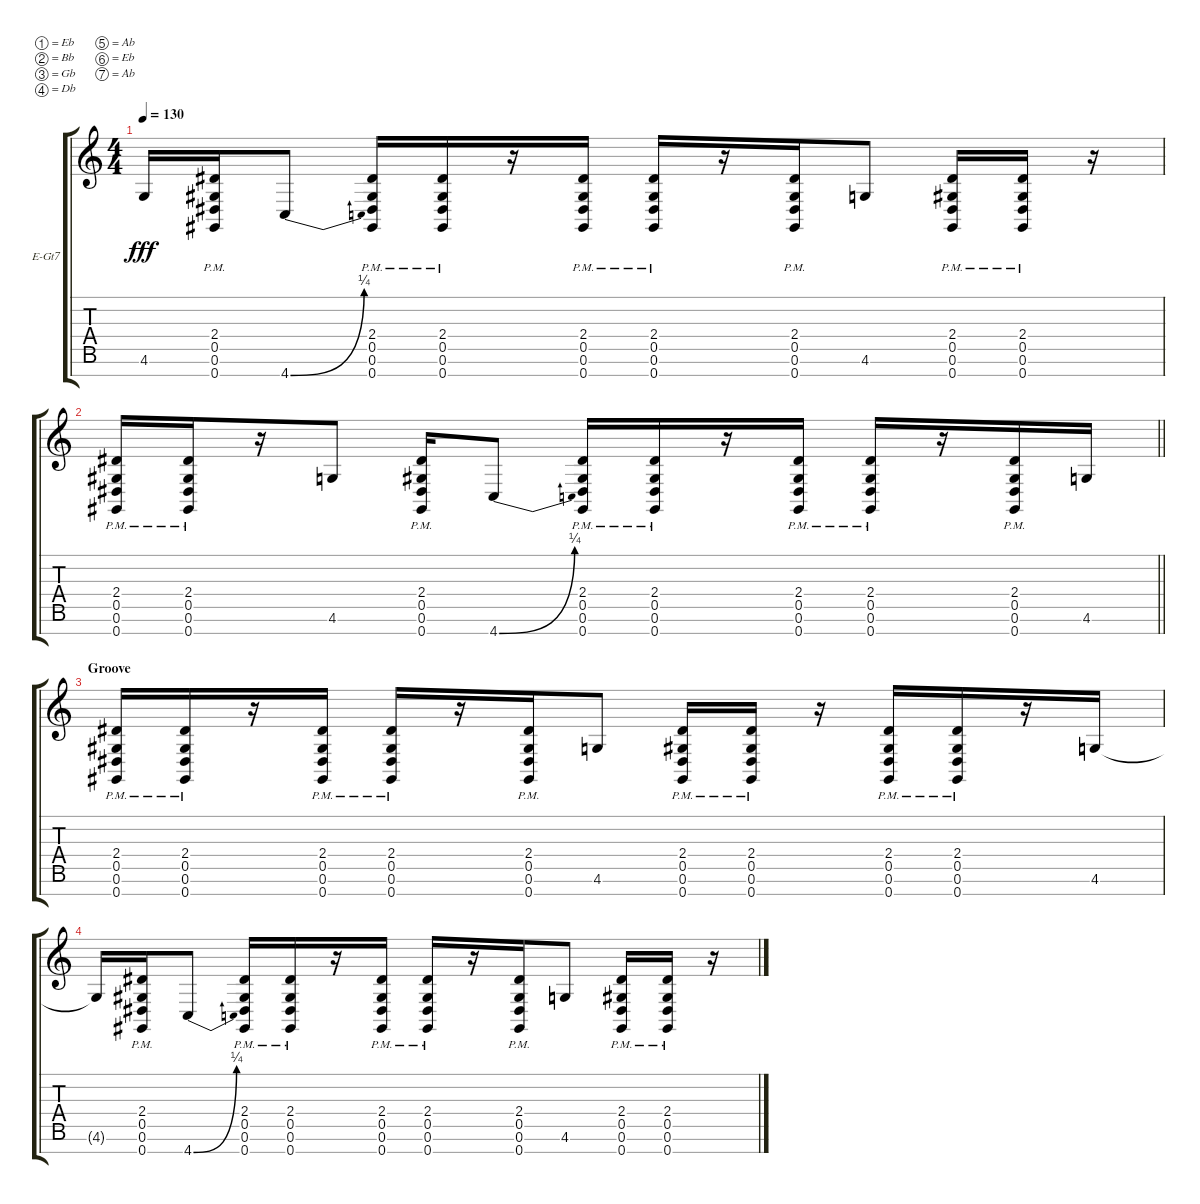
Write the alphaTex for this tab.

\bracketExtendMode groupsimilarinstruments
\firstSystemTrackNameOrientation horizontal
\otherSystemsTrackNameOrientation horizontal
\track ("R" "E-Gt7") {instrument distortionguitar}
\staff {score tabs}
\tuning (Eb4 Bb3 Gb3 Db3 Ab2 Eb2 Ab1)
\ts (4 4)
\tempo 130
\clef g2
\ks c
4.6{t}.16{dy fff} (2.4{pm} 0.5{pm} 0.6{pm} 0.7{pm}).16 4.7{be (bend 0 0 60 1)}.8 (2.4{pm} 0.5{pm} 0.6{pm} 0.7{pm}).16 (2.4{pm} 0.5{pm} 0.6{pm} 0.7{pm}).16 r.16 (2.4{pm} 0.5{pm} 0.6{pm} 0.7{pm}).16 (2.4{pm} 0.5{pm} 0.6{pm} 0.7{pm}).16 r.16 (2.4{pm} 0.5{pm} 0.6{pm} 0.7{pm}).16 4.6.8 (2.4{pm} 0.5{pm} 0.6{pm} 0.7{pm}).16 (2.4{pm} 0.5{pm} 0.6{pm} 0.7{pm}).16 r.16 |
\barLineRight lightlight
(2.4{pm} 0.5{pm} 0.6{pm} 0.7{pm}).16 (2.4{pm} 0.5{pm} 0.6{pm} 0.7{pm}).16 r.16 4.6.8 (2.4{pm} 0.5{pm} 0.6{pm} 0.7{pm}).16 4.7{be (bend 0 0 60 1)}.8 (2.4{pm} 0.5{pm} 0.6{pm} 0.7{pm}).16 (2.4{pm} 0.5{pm} 0.6{pm} 0.7{pm}).16 r.16 (2.4{pm} 0.5{pm} 0.6{pm} 0.7{pm}).16 (2.4{pm} 0.5{pm} 0.6{pm} 0.7{pm}).16 r.16 (2.4{pm} 0.5{pm} 0.6{pm} 0.7{pm}).16 4.6.16 |
\section ("" "Groove")
(2.4{pm} 0.5{pm} 0.6{pm} 0.7{pm}).16 (2.4{pm} 0.5{pm} 0.6{pm} 0.7{pm}).16 r.16 (2.4{pm} 0.5{pm} 0.6{pm} 0.7{pm}).16 (2.4{pm} 0.5{pm} 0.6{pm} 0.7{pm}).16 r.16 (2.4{pm} 0.5{pm} 0.6{pm} 0.7{pm}).16 4.6.8 (2.4{pm} 0.5{pm} 0.6{pm} 0.7{pm}).16 (2.4{pm} 0.5{pm} 0.6{pm} 0.7{pm}).16 r.16 (2.4{pm} 0.5{pm} 0.6{pm} 0.7{pm}).16 (2.4{pm} 0.5{pm} 0.6{pm} 0.7{pm}).16 r.16 4.6.16 |
4.6{t}.16 (2.4{pm} 0.5{pm} 0.6{pm} 0.7{pm}).16 4.7{be (bend 0 0 60 1)}.8 (2.4{pm} 0.5{pm} 0.6{pm} 0.7{pm}).16 (2.4{pm} 0.5{pm} 0.6{pm} 0.7{pm}).16 r.16 (2.4{pm} 0.5{pm} 0.6{pm} 0.7{pm}).16 (2.4{pm} 0.5{pm} 0.6{pm} 0.7{pm}).16 r.16 (2.4{pm} 0.5{pm} 0.6{pm} 0.7{pm}).16 4.6.8 (2.4{pm} 0.5{pm} 0.6{pm} 0.7{pm}).16 (2.4{pm} 0.5{pm} 0.6{pm} 0.7{pm}).16 r.16
